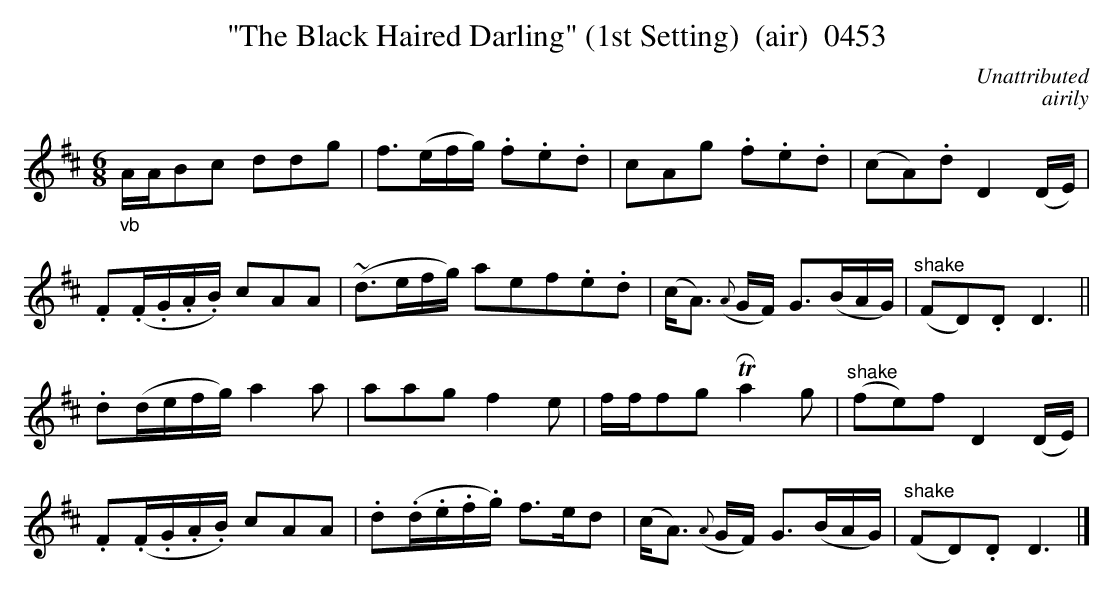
X:1
T:"The Black Haired Darling" (1st Setting)  (air)  0453
C:Unattributed
C:airily
M:6/8
L:1/8
K:D
"_vb"A/2A/2Bc ddg|f3/2(e/2f/2g/2) .f.e.d|cAg .f.e.d|(cA).d D2(D/2E/2)|
.F(.F/2.G/2.A/2.B/2) cAA|(~d3/2e/2f/2g/2) shakef.e.d|(c/2A3/2) ({A}G/2F/2) G3/2(B/2A/2G/2)|"^shake"(FD).D D3||
.d(d/2e/2f/2g/2) a2a|aag f2e|f/2f/2fg TRa2g|"^shake"(fe)f D2(D/2E/2)|
.F(.F/2.G/2.A/2.B/2) cAA|.d(.d/2.e/2.f/2.g/2) f3/2e/2d|(c/2A3/2) ({A}G/2F/2) G3/2(B/2A/2G/2)|"^shake"(FD).D D3|]
